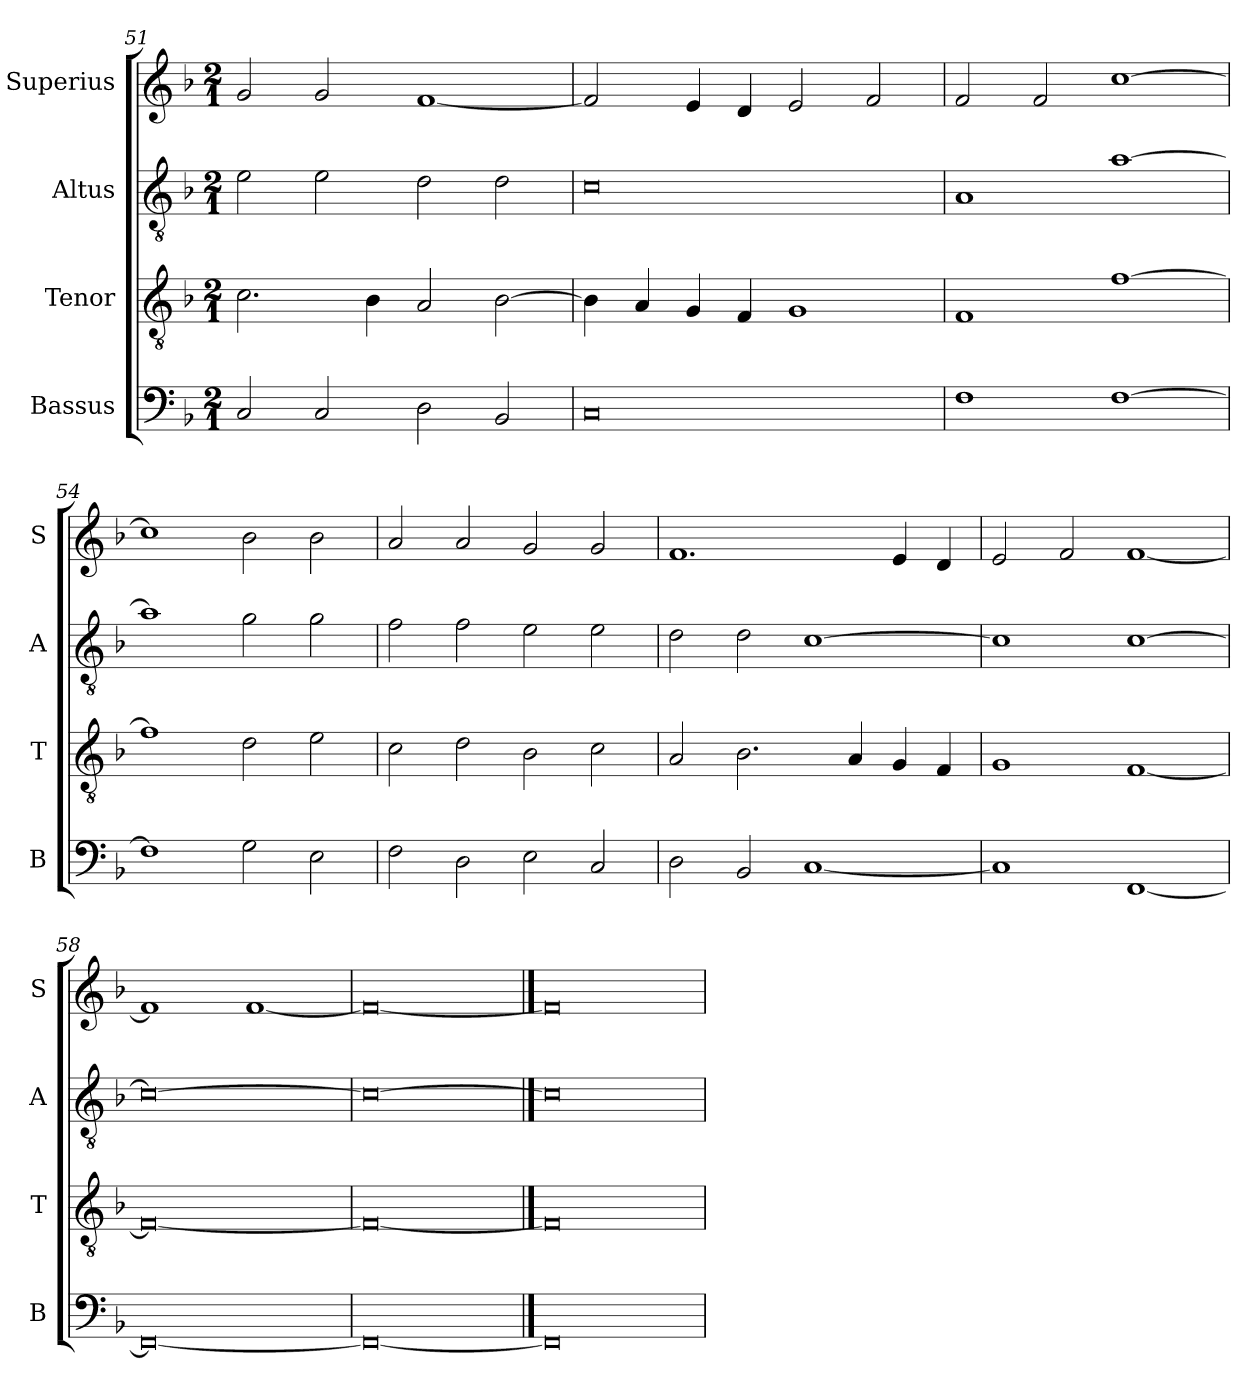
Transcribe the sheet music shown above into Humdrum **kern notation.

**kern	**kern	**kern	**kern
*part4	*part3	*part2	*part1
*staff4	*staff3	*staff2	*staff1
*I"Bassus	*I"Tenor	*I"Altus	*I"Superius
*I'B	*I'T	*I'A	*I'S
*clefF4	*clefGv2	*clefGv2	*clefG2
*k[b-]	*k[b-]	*k[b-]	*k[b-]
*F:	*F:	*F:	*F:
*M2/1	*M2/1	*M2/1	*M2/1
=51	=51	=51	=51
2C	2.c	2e	2g
2C	.	2e	2g
.	4B-	.	.
2D	2A	2d	[1f
2BB-	[2B-	2d	.
=52	=52	=52	=52
0C	4B-]	0c	2f]
.	4A	.	.
.	4G	.	4e
.	4F	.	4d
.	1G	.	2e
.	.	.	2f
=53	=53	=53	=53
1F	1F	1A	2f
.	.	.	2f
[1F	[1f	[1a	[1cc
=54	=54	=54	=54
1F]	1f]	1a]	1cc]
2G	2d	2g	2b-
2E	2e	2g	2b-
=55	=55	=55	=55
2F	2c	2f	2a
2D	2d	2f	2a
2E	2B-	2e	2g
2C	2c	2e	2g
=56	=56	=56	=56
2D	2A	2d	1.f
2BB-	2.B-	2d	.
[1C	.	[1c	.
.	4A	.	.
.	4G	.	4e
.	4F	.	4d
=57	=57	=57	=57
1C]	1G	1c]	2e
.	.	.	2f
[1FF	[1F	[1c	[1f
=58	=58	=58	=58
0FF_	0F_	0c_	1f]
.	.	.	[1f
=59	=59	=59	=59
0FF_	0F_	0c_	0f_
==60	==60	==60	==60
0FF]	0F]	0c]	0f]
=	=	=	=
*-	*-	*-	*-
